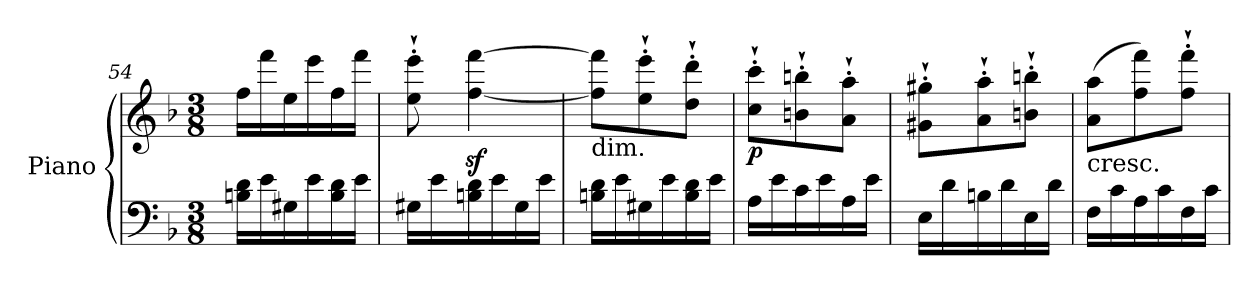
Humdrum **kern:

**kern	**kern	**dynam
*part1	*part1	*part1
*staff2	*staff1	*staff1/2
*I"Piano	*	*
*I'Pno	*	*
*clefF4	*clefG2	*
*k[b-]	*k[b-]	*
*F:	*F:	*
*M3/8	*M3/8	*
=54	=54	=54
16Bn\ 16d\LL	16ff\LL	.
16e\	16fff\	.
16G#X\	16ee\	.
16e\	16eee\	.
16B\ 16d\	16ff\	.
16e\JJ	16fff\JJ	.
!!LO:LB:g=z
=55	=55	=55
16G#X\LL	8ee\`' 8eee\`'	.
16e\	.	.
16Bn\ 16d\	[4ff\z< [4fff\z<	.
16e\	.	.
16G#\	.	.
16e\JJ	.	.
=56	=56	=56
!	!LO:TX:b:t=dim.	!
16Bn\ 16d\LL	8ff\] 8fff\]L	.
16e\	.	.
16G#X\	8ee\`' 8eee\`'	.
16e\	.	.
16B\ 16d\	8dd\`' 8ddd\`'J	.
16e\JJ	.	.
=57	=57	=57
!	!	!LO:DY:b
16A\LL	8cc\`' 8ccc\`'L	p
16e\	.	.
16c\	8bn\`' 8bbn\`'	.
16e\	.	.
16A\	8a\`' 8aa\`'J	.
16e\JJ	.	.
=58	=58	=58
16E\LL	8g#X\`' 8gg#X\`'L	.
16d\	.	.
16Bn\	8a\`' 8aa\`'	.
16d\	.	.
16E\	8bn\`' 8bbn\`'J	.
16d\JJ	.	.
=59	=59	=59
!	!LO:TX:b:t=cresc.	!
16F\LL	(8a\ 8aa\L	.
16c\	.	.
16A\	8ff\ 8fff\)	.
16c\	.	.
16F\	8ff\`' 8fff\`'J	.
16c\JJ	.	.
=	=	=
*-	*-	*-
